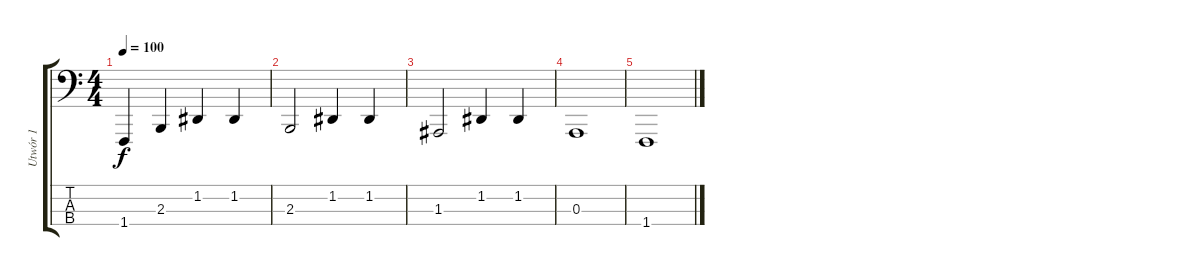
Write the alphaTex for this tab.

\track ("Utwór 1" "Utwór 1") {instrument acousticgrandpiano}
\staff {score tabs}
\tuning (G2 D2 A1 E1) {hide}
\ts (4 4)
\tempo 100
\clef f4
\ks c
1.4.4{dy f instrument acousticgrandpiano} 2.3.4 1.2.4 1.2.4 |
2.3.2 1.2.4 1.2.4 |
1.3.2 1.2.4 1.2.4 |
0.3.1 |
1.4.1
